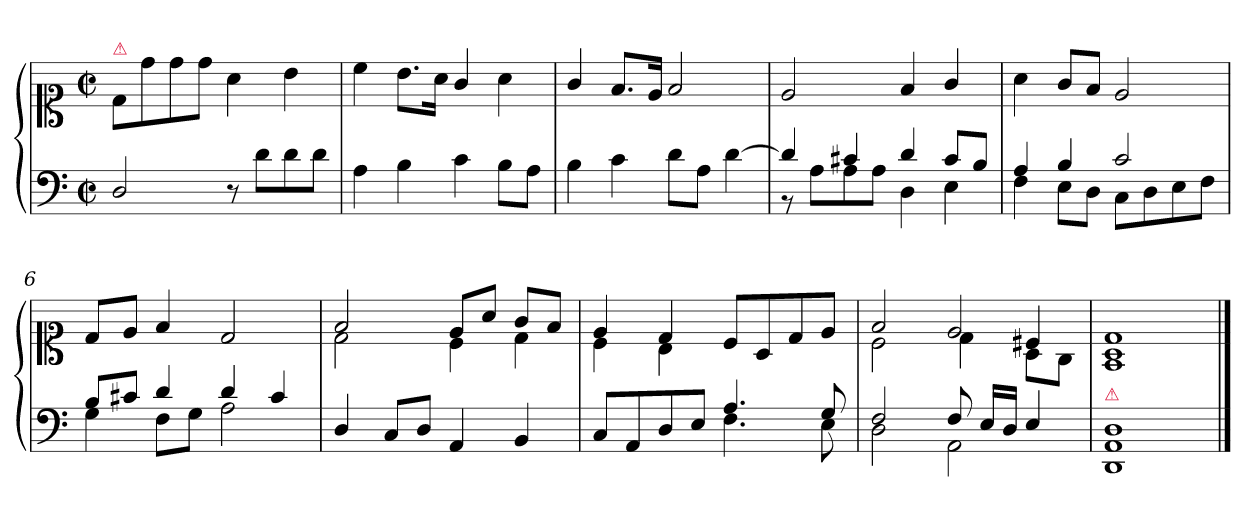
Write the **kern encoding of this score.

**kern	**kern
*part1	*part1
*staff2	*staff1
*clefF4	*clefC1
*k[]	*k[]
*M2/2	*M2/2
*met(c|)	*met(c|)
=1	=1
!	!LO:TX:a:color=crimson:t=⚠
2D/	8d/L
.	8dd\
.	8dd\
.	8dd\J
8r	4a\
8d\L	.
8d\	4b\
8d\J	.
=2	=2
4A\	4cc\
4B\	8.b\L
.	16a\Jk
4c\	4g/
8B\L	4a\
8A\J	.
=3	=3
4B\	4g/
4c\	8.f/L
.	16e/Jk
8d\L	2f/
8A\J	.
[4d\	.
=4	=4
*^	*
4d/]	8r	2e/
.	8A\L	.
4c#X/	8A\	.
.	8A\J	.
4d/	4D\	4f/
8c#/L	4E\	4g/
8B/J	.	.
=5	=5	=5
4A/	4F\	4a\
4B/	8E\L	8g/L
.	8D\J	8f/J
2c/	8C\L	2e/
.	8D\	.
.	8E\	.
.	8F\J	.
=6	=6	=6
8B/L	4G\	8d/L
8c#X/J	.	8e/J
4d/	8F\L	4f/
.	8G\J	.
4d/	2A\	2d/
4c#/	.	.
*v	*v	*
=7	=7
*	*^
4D/	2f/	2d\
8C/L	.	.
8D/J	.	.
4AA/	8e/L	4c\
.	8a/J	.
4BB/	8g/L	4d\
.	8f/J	.
=8	=8	=8
*^	*	*
8C/L	2ryy	4e/	4c\
8AA/	.	.	.
8D/	.	4d/	4B\
8E/J	.	.	.
4.A/	4.F\	8c/L	2ryy
.	.	8A/	.
.	.	8d/	.
8G/	8E\	8e/J	.
=9	=9	=9	=9
*	*	*	*^
2F/	2D\	2f/	2c\	2ryy
8F!/	2AA\	2e/	4d\	4ryy
16E/LL	.	.	.	.
16D/JJ	.	.	.	.
4E/	.	.	4c#X/	8A\L
.	.	.	.	8G\J
*v	*v	*	*	*
=10	=10	=10	=10
!	!LO:TX:a:color=crimson:t=⚠	!	!
!LO:TX:a:color=crimson:t=⚠	!	!	!
*	*v	*v	*v
1DD 1AA 1D	1F 1A 1d
==	==
*-	*-
